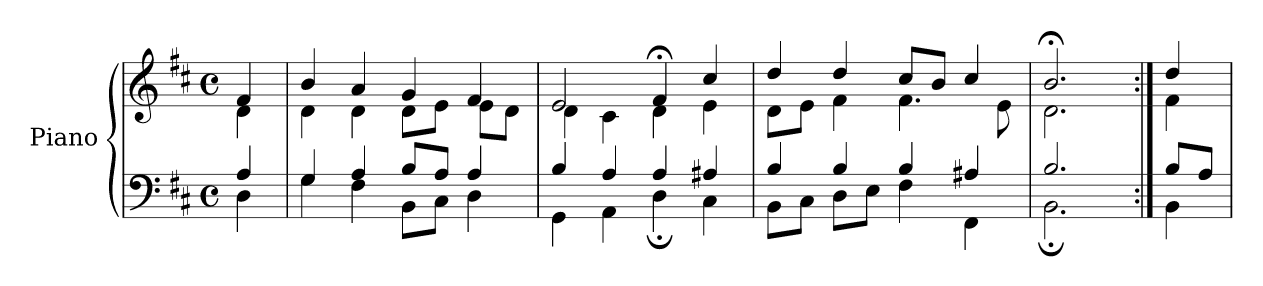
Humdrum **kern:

**kern	**kern
*part1	*part1
*staff2	*staff1
*I"Piano	*
*I'Pno	*
*clefF4	*clefG2
*k[f#c#]	*k[f#c#]
*M4/4	*M4/4
*met(c)	*met(c)
=1	=1
*^	*^
4A/	4D\	4f#/	4d\
=2	=2	=2	=2
4G/	4G\	4b/	4d\
4A/	4F#\	4a/	4d\
8B/L	8BB\L	4g/	8d\L
8A/J	8C#\J	.	8e\J
4A/	4D\	4f#/	8e\L
.	.	.	8d\J
=3	=3	=3	=3
4B/	4GG\	2e/	4d\
4A/	4AA\	.	4c#\
4A/	4D;\	4f#;</	4d\
4A#X/	4C#\	4cc#/	4e\
=4	=4	=4	=4
4B/	8BB\L	4dd/	8d\L
.	8C#\J	.	8e\J
4B/	8D\L	4dd/	4f#\
.	8E\J	.	.
4B/	4F#\	8cc#/L	4.f#\
.	.	8b/J	.
4A#X/	4FF#\	4cc#/	.
.	.	.	8e\
=5	=5	=5	=5
2.B/	2.BB;\	2.b;</	2.d\
=6:|!	=6:|!	=6:|!	=6:|!
8B/L	4BB\	4dd/	4f#\
8A/J	.	.	.
*v	*v	*	*
*	*v	*v
=	=
*-	*-
